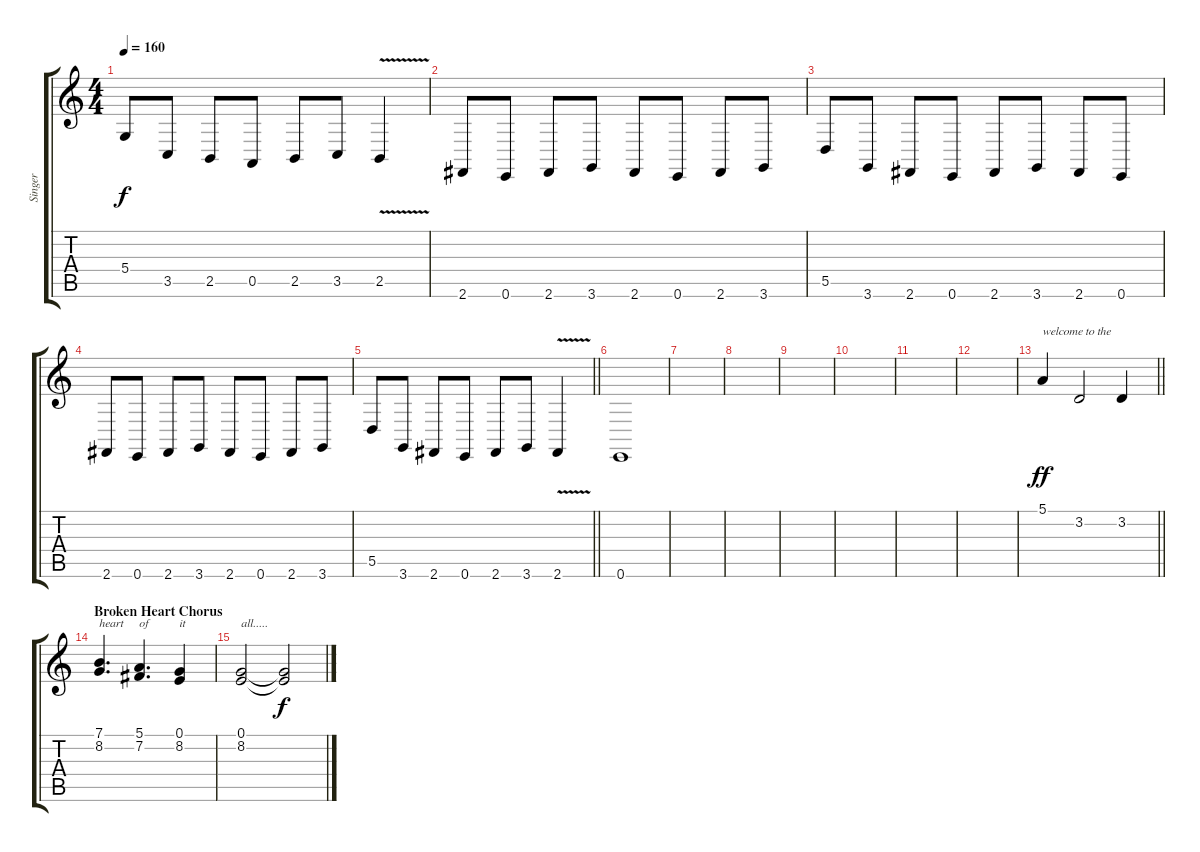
\track ("Singer" "Singer") {instrument lead2sawtooth}
\staff {score tabs}
\tuning (E4 B3 G3 D3 A2 E2) {hide}
\ts (4 4)
\tempo 160
\clef g2
\ks c
5.4.8{dy f} 3.5.8 2.5.8 0.5.8 2.5.8 3.5.8 2.5{v}.4 |
2.6.8 0.6.8 2.6.8 3.6.8 2.6.8 0.6.8 2.6.8 3.6.8 |
5.5.8 3.6.8 2.6.8 0.6.8 2.6.8 3.6.8 2.6.8 0.6.8 |
2.6.8 0.6.8 2.6.8 3.6.8 2.6.8 0.6.8 2.6.8 3.6.8 |
\barLineRight lightlight
5.5.8 3.6.8 2.6.8 0.6.8 2.6.8 3.6.8 2.6{v}.4 |
0.6.1 |
|
|
|
|
|
|
\barLineRight lightlight
5.1.4{txt "welcome to the " dy ff} 3.2.2 3.2.4 |
\section ("" "Broken Heart Chorus")
(7.1 8.2).4{d txt "heart"} (5.1 7.2).4{d txt "of"} (0.1 8.2).4{txt "it"} |
(0.1 8.2).2{txt "all....." volume 6} (0.1{t} 8.2{t}).2{dy f}
